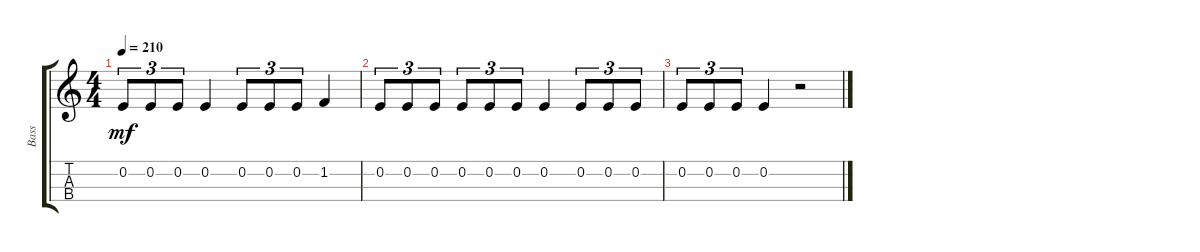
\track ("Bass" "Bass") {instrument acousticguitarnylon}
\staff {score tabs}
\tuning (A3 E3 C3 G3) {hide}
\ts (4 4)
\tempo 210
\clef g2
\ks c
0.2.8{tu (3 2) dy mf} 0.2.8{tu (3 2)} 0.2.8{tu (3 2)} 0.2.4 0.2.8{tu (3 2)} 0.2.8{tu (3 2)} 0.2.8{tu (3 2)} 1.2.4 |
0.2.8{tu (3 2)} 0.2.8{tu (3 2)} 0.2.8{tu (3 2)} 0.2.8{tu (3 2)} 0.2.8{tu (3 2)} 0.2.8{tu (3 2)} 0.2.4 0.2.8{tu (3 2)} 0.2.8{tu (3 2)} 0.2.8{tu (3 2)} |
0.2.8{tu (3 2)} 0.2.8{tu (3 2)} 0.2.8{tu (3 2)} 0.2.4 r.2
